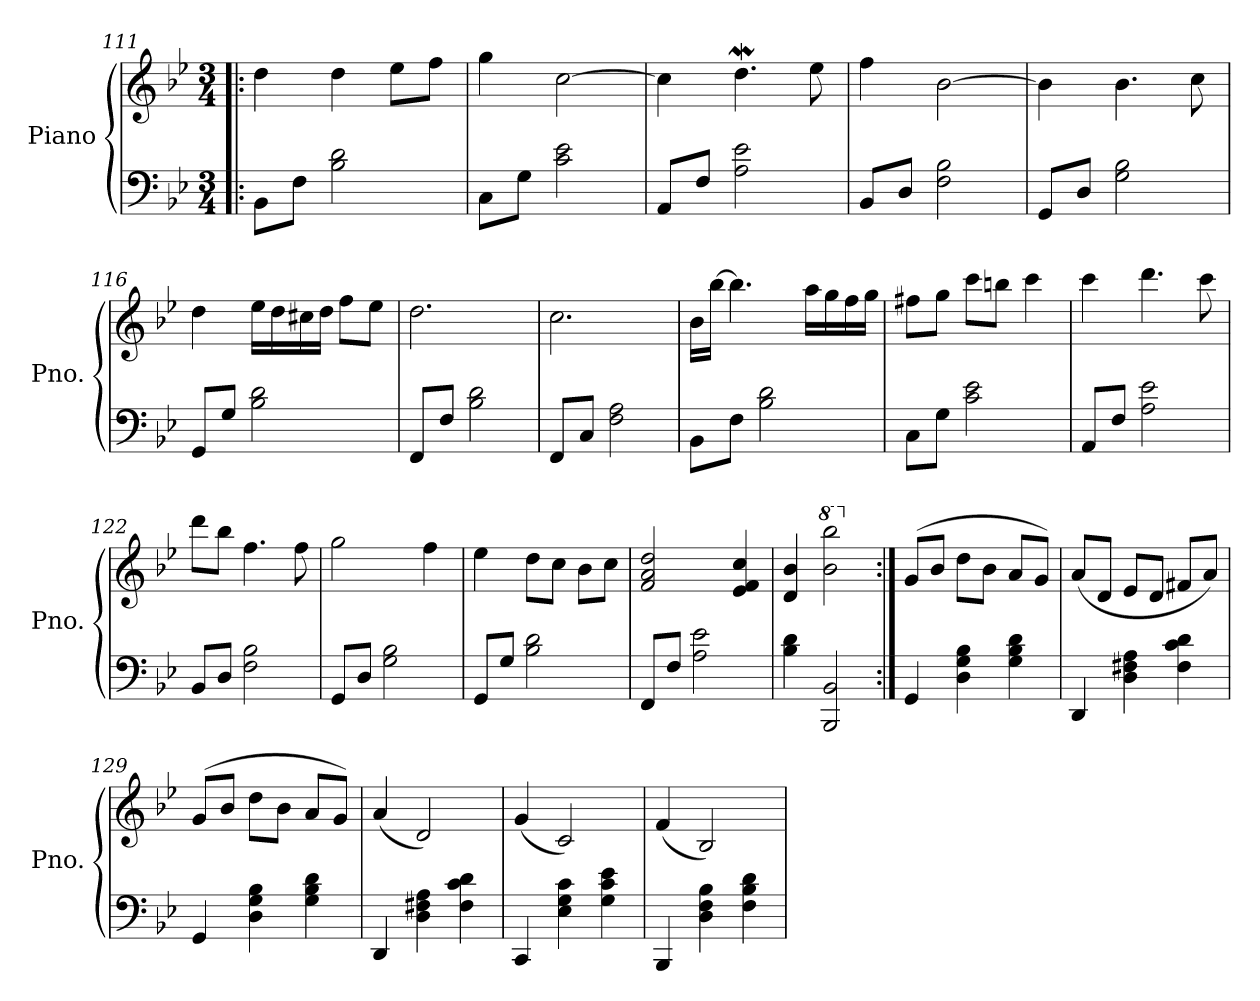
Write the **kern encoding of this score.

**kern	**kern
*part1	*part1
*staff2	*staff1
*I"Piano	*
*I'Pno.	*
*clefF4	*clefG2
*k[b-e-]	*k[b-e-]
*M3/4	*M3/4
=111!|:	=111!|:
8BB-\L	4dd\
8F\J	.
2B-\ 2d\	4dd\
.	8ee-\L
.	8ff\J
=112	=112
8C\L	4gg\
8G\J	.
2c\ 2e-\	[2cc\
=113	=113
8AA/L	4cc\]
8F/J	.
2A\ 2e-\	4.ddW\
.	8ee-\
=114	=114
8BB-/L	4ff\
8D/J	.
2F\ 2B-\	[2b-\
!!LO:LB:g=z
=115	=115
8GG/L	4b-\]
8D/J	.
2G\ 2B-\	4.b-\
.	8cc\
=116	=116
8GG/L	4dd\
8G/J	.
2B-\ 2d\	16ee-\LL
.	16dd\
.	16cc#X\
.	16dd\JJ
.	8ff\L
.	8ee-\J
=117	=117
8FF/L	2.dd\
8F/J	.
2B-\ 2d\	.
=118	=118
8FF/L	2.cc\
8C/J	.
2F\ 2A\	.
=119	=119
8BB-\L	16b-\LL
.	[16bb-\JJ
8F\J	4.bb-\]
2B-\ 2d\	.
.	16aa\LL
.	16gg\
.	16ff\
.	16gg\JJ
=120	=120
8C\L	8ff#X\L
8G\J	8gg\J
2c\ 2e-\	8ccc\L
.	8bbn\J
.	4ccc\
=121	=121
8AA/L	4ccc\
8F/J	.
2A\ 2e-\	4.ddd\
.	8ccc\
!!LO:LB:g=z
=122	=122
8BB-/L	8ddd\L
8D/J	8bb-\J
2F\ 2B-\	4.ff\
.	8ff\
=123	=123
8GG/L	2gg\
8D/J	.
2G\ 2B-\	.
.	4ff\
=124	=124
8GG/L	4ee-\
8G/J	.
2B-\ 2d\	8dd\L
.	8cc\J
.	8b-\L
.	8cc\J
=125	=125
8FF/L	2f/ 2a/ 2dd/
8F/J	.
2A\ 2e-\	.
.	4e-/ 4f/ 4cc/
=126	=126
4B-\ 4d\	4d/ 4b-/
*	*8va
2BBB-/ 2BB-/	2bb-\ 2bbb-\
=127:|!	=127:|!
*	*X8va
4GG/	(8g/L
.	8b-/J
4D\ 4G\ 4B-\	8dd\L
.	8b-\J
4G\ 4B-\ 4d\	8a/L
.	8g/J)
=128	=128
4DD/	(8a/L
.	8d/J
4D\ 4F#X\ 4A\	8e-/L
.	8d/J
4F#\ 4c\ 4d\	8f#X/L
.	8a/J)
!!LO:LB:g=z
=129	=129
4GG/	(8g/L
.	8b-/J
4D\ 4G\ 4B-\	8dd\L
.	8b-\J
4G\ 4B-\ 4d\	8a/L
.	8g/J)
=130	=130
4DD/	(4a/
4D\ 4F#X\ 4A\	2d/)
4F#\ 4c\ 4d\	.
=131	=131
4CC/	(4g/
4E-\ 4G\ 4c\	2c/)
4G\ 4c\ 4e-\	.
=132	=132
4BBB-/	(4f/
4D\ 4F\ 4B-\	2B-/)
4F\ 4B-\ 4d\	.
=	=
*-	*-
